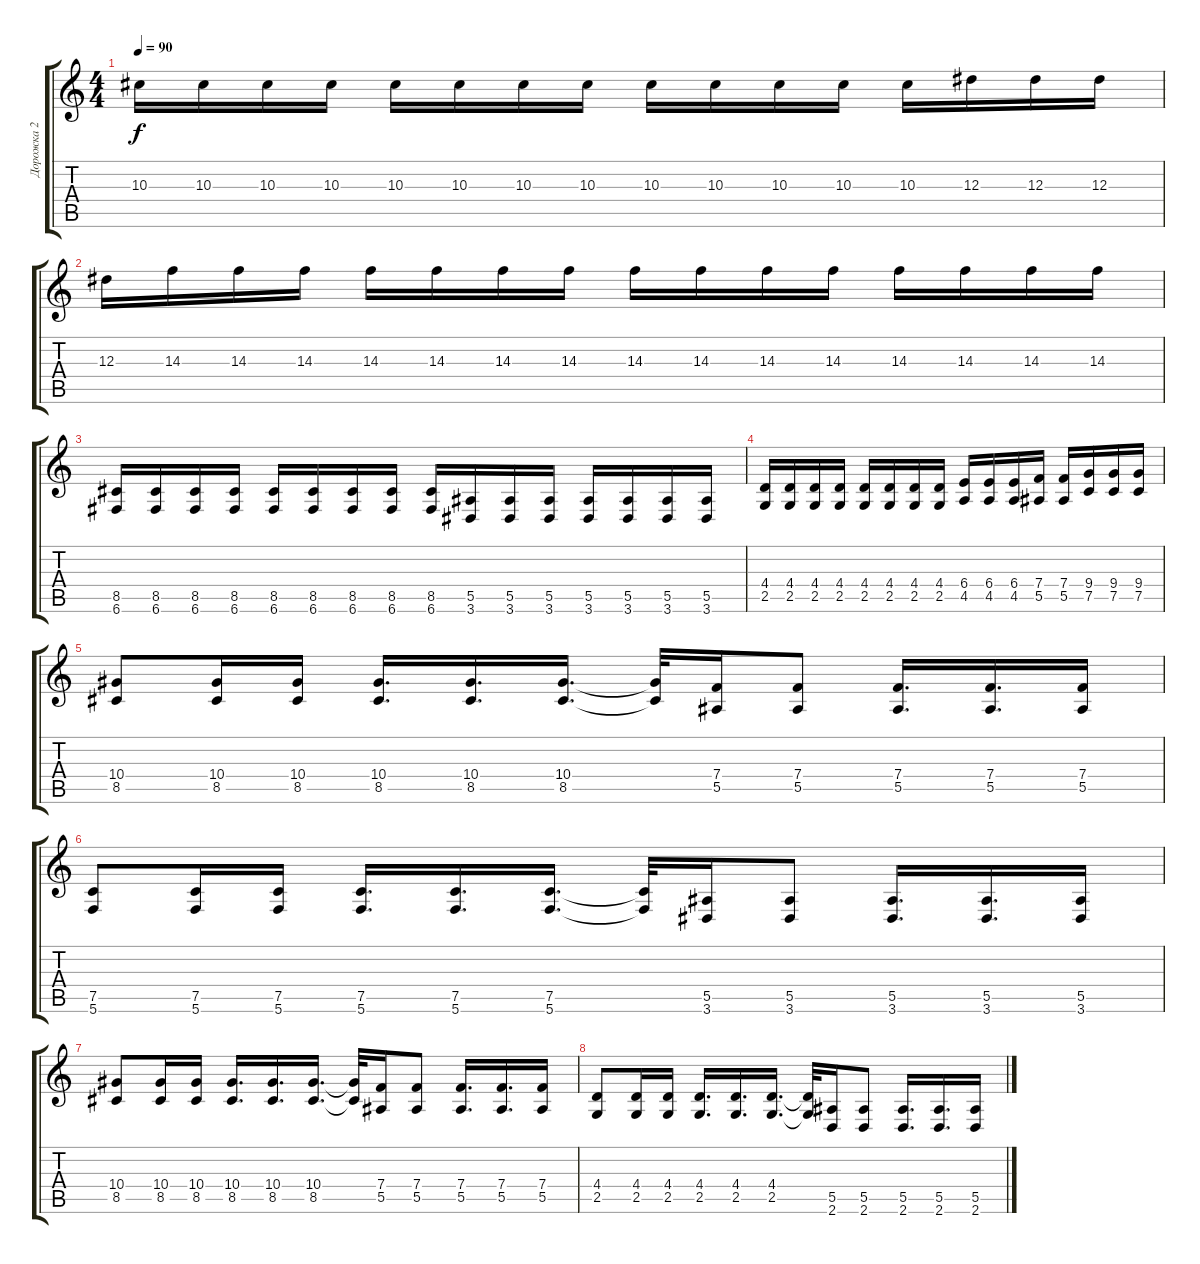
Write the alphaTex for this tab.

\track ("Дорожка 2" "Дорожка 2") {instrument distortionguitar}
\staff {score tabs}
\tuning (C4 G3 Eb3 Bb2 F2 C2) {hide}
\ts (4 4)
\tempo 90
\clef g2
\ks c
10.3.16{dy f} 10.3.16 10.3.16 10.3.16 10.3.16 10.3.16 10.3.16 10.3.16 10.3.16 10.3.16 10.3.16 10.3.16 10.3.16 12.3.16 12.3.16 12.3.16 |
12.3.16 14.3.16 14.3.16 14.3.16 14.3.16 14.3.16 14.3.16 14.3.16 14.3.16 14.3.16 14.3.16 14.3.16 14.3.16 14.3.16 14.3.16 14.3.16 |
(8.5 6.6).16 (8.5 6.6).16 (8.5 6.6).16 (8.5 6.6).16 (8.5 6.6).16 (8.5 6.6).16 (8.5 6.6).16 (8.5 6.6).16 (8.5 6.6).16 (5.5 3.6).16 (5.5 3.6).16 (5.5 3.6).16 (5.5 3.6).16 (5.5 3.6).16 (5.5 3.6).16 (5.5 3.6).16 |
(4.4 2.5).16 (4.4 2.5).16 (4.4 2.5).16 (4.4 2.5).16 (4.4 2.5).16 (4.4 2.5).16 (4.4 2.5).16 (4.4 2.5).16 (6.4 4.5).16 (6.4 4.5).16 (6.4 4.5).16 (7.4 5.5).16 (7.4 5.5).16 (9.4 7.5).16 (9.4 7.5).16 (9.4 7.5).16 |
(10.4 8.5).8 (10.4 8.5).16 (10.4 8.5).16 (10.4 8.5).16{d} (10.4 8.5).16{d} (10.4 8.5).16{d} (10.4{t} 8.5{t}).32 (7.4 5.5).16 (7.4 5.5).8 (7.4 5.5).16{d} (7.4 5.5).16{d} (7.4 5.5).16 |
(7.5 5.6).8 (7.5 5.6).16 (7.5 5.6).16 (7.5 5.6).16{d} (7.5 5.6).16{d} (7.5 5.6).16{d} (7.5{t} 5.6{t}).32 (5.5 3.6).16 (5.5 3.6).8 (5.5 3.6).16{d} (5.5 3.6).16{d} (5.5 3.6).16 |
(10.4 8.5).8 (10.4 8.5).16 (10.4 8.5).16 (10.4 8.5).16{d} (10.4 8.5).16{d} (10.4 8.5).16{d} (10.4{t} 8.5{t}).32 (7.4 5.5).16 (7.4 5.5).8 (7.4 5.5).16{d} (7.4 5.5).16{d} (7.4 5.5).16 |
(4.4 2.5).8 (4.4 2.5).16 (4.4 2.5).16 (4.4 2.5).16{d} (4.4 2.5).16{d} (4.4 2.5).16{d} (4.4{t} 2.5{t}).32 (5.5 2.6).16 (5.5 2.6).8 (5.5 2.6).16{d} (5.5 2.6).16{d} (5.5 2.6).16
